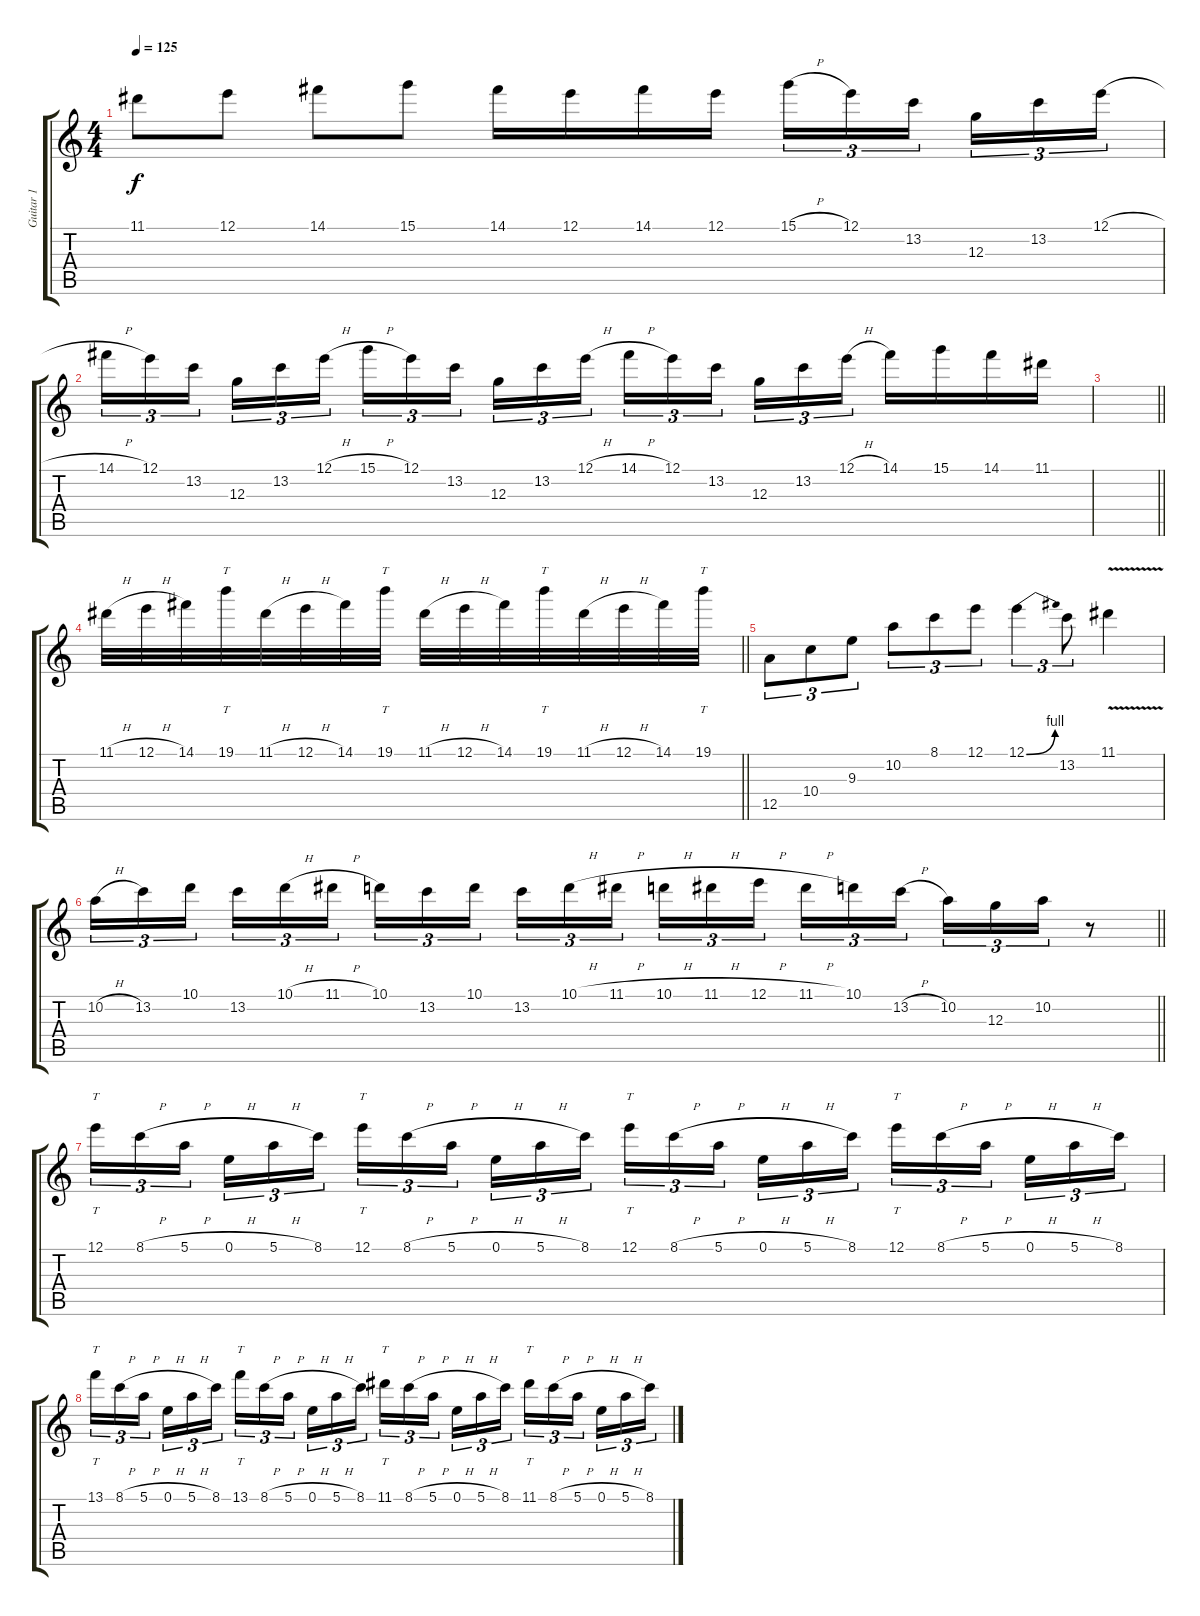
\track ("Guitar 1" "Guitar 1") {instrument distortionguitar}
\staff {score tabs}
\tuning (E4 B3 G3 D3 A2 D2) {hide}
\ts (4 4)
\tempo 125
\clef g2
\ks c
11.1.8{dy f} 12.1.8 14.1.8 15.1.8 14.1.16 12.1.16 14.1.16 12.1.16 15.1{h}.16{tu (3 2)} 12.1.16{tu (3 2)} 13.2.16{tu (3 2) beam splitsecondary} 12.3.16{tu (3 2)} 13.2.16{tu (3 2)} 12.1{h}.16{tu (3 2)} |
14.1{h}.16{tu (3 2)} 12.1.16{tu (3 2)} 13.2.16{tu (3 2) beam splitsecondary} 12.3.16{tu (3 2)} 13.2.16{tu (3 2)} 12.1{h}.16{tu (3 2)} 15.1{h}.16{tu (3 2)} 12.1.16{tu (3 2)} 13.2.16{tu (3 2) beam splitsecondary} 12.3.16{tu (3 2)} 13.2.16{tu (3 2)} 12.1{h}.16{tu (3 2)} 14.1{h}.16{tu (3 2)} 12.1.16{tu (3 2)} 13.2.16{tu (3 2) beam splitsecondary} 12.3.16{tu (3 2)} 13.2.16{tu (3 2)} 12.1{h}.16{tu (3 2)} 14.1.16 15.1.16 14.1.16 11.1.16 |
\barLineRight lightlight
|
\section ("" "")
\barLineRight lightlight
11.1{h}.32 12.1{h}.32 14.1.32 19.1.32{tt} 11.1{h}.32 12.1{h}.32 14.1.32 19.1.32{tt} 11.1{h}.32 12.1{h}.32 14.1.32 19.1.32{tt} 11.1{h}.32 12.1{h}.32 14.1.32 19.1.32{tt} |
\section ("" "")
12.5.8{tu (3 2)} 10.4.8{tu (3 2)} 9.3.8{tu (3 2)} 10.2.8{tu (3 2)} 8.1.8{tu (3 2)} 12.1.8{tu (3 2)} 12.1{be (bend 0 0 60 4)}.4{tu (3 2)} 13.2.8{tu (3 2)} 11.1{v}.4 |
\barLineRight lightlight
10.2{h}.16{tu (3 2)} 13.2.16{tu (3 2)} 10.1.16{tu (3 2) beam splitsecondary} 13.2.16{tu (3 2)} 10.1{h}.16{tu (3 2)} 11.1{h}.16{tu (3 2)} 10.1.16{tu (3 2)} 13.2.16{tu (3 2)} 10.1.16{tu (3 2) beam splitsecondary} 13.2.16{tu (3 2)} 10.1{h}.16{tu (3 2)} 11.1{h}.16{tu (3 2)} 10.1{h}.16{tu (3 2)} 11.1{h}.16{tu (3 2)} 12.1{h}.16{tu (3 2) beam splitsecondary} 11.1{h}.16{tu (3 2)} 10.1.16{tu (3 2)} 13.2{h}.16{tu (3 2)} 10.2.16{tu (3 2)} 12.3.16{tu (3 2)} 10.2.16{tu (3 2)} r.8 |
\section ("" "")
12.1.16{tt tu (3 2)} 8.1{h}.16{tu (3 2)} 5.1{h}.16{tu (3 2) beam splitsecondary} 0.1{h}.16{tu (3 2)} 5.1{h}.16{tu (3 2)} 8.1.16{tu (3 2)} 12.1.16{tt tu (3 2)} 8.1{h}.16{tu (3 2)} 5.1{h}.16{tu (3 2) beam splitsecondary} 0.1{h}.16{tu (3 2)} 5.1{h}.16{tu (3 2)} 8.1.16{tu (3 2)} 12.1.16{tt tu (3 2)} 8.1{h}.16{tu (3 2)} 5.1{h}.16{tu (3 2) beam splitsecondary} 0.1{h}.16{tu (3 2)} 5.1{h}.16{tu (3 2)} 8.1.16{tu (3 2)} 12.1.16{tt tu (3 2)} 8.1{h}.16{tu (3 2)} 5.1{h}.16{tu (3 2) beam splitsecondary} 0.1{h}.16{tu (3 2)} 5.1{h}.16{tu (3 2)} 8.1.16{tu (3 2)} |
13.1.16{tt tu (3 2)} 8.1{h}.16{tu (3 2)} 5.1{h}.16{tu (3 2) beam splitsecondary} 0.1{h}.16{tu (3 2)} 5.1{h}.16{tu (3 2)} 8.1.16{tu (3 2)} 13.1.16{tt tu (3 2)} 8.1{h}.16{tu (3 2)} 5.1{h}.16{tu (3 2) beam splitsecondary} 0.1{h}.16{tu (3 2)} 5.1{h}.16{tu (3 2)} 8.1.16{tu (3 2)} 11.1.16{tt tu (3 2)} 8.1{h}.16{tu (3 2)} 5.1{h}.16{tu (3 2) beam splitsecondary} 0.1{h}.16{tu (3 2)} 5.1{h}.16{tu (3 2)} 8.1.16{tu (3 2)} 11.1.16{tt tu (3 2)} 8.1{h}.16{tu (3 2)} 5.1{h}.16{tu (3 2) beam splitsecondary} 0.1{h}.16{tu (3 2)} 5.1{h}.16{tu (3 2)} 8.1.16{tu (3 2)}
